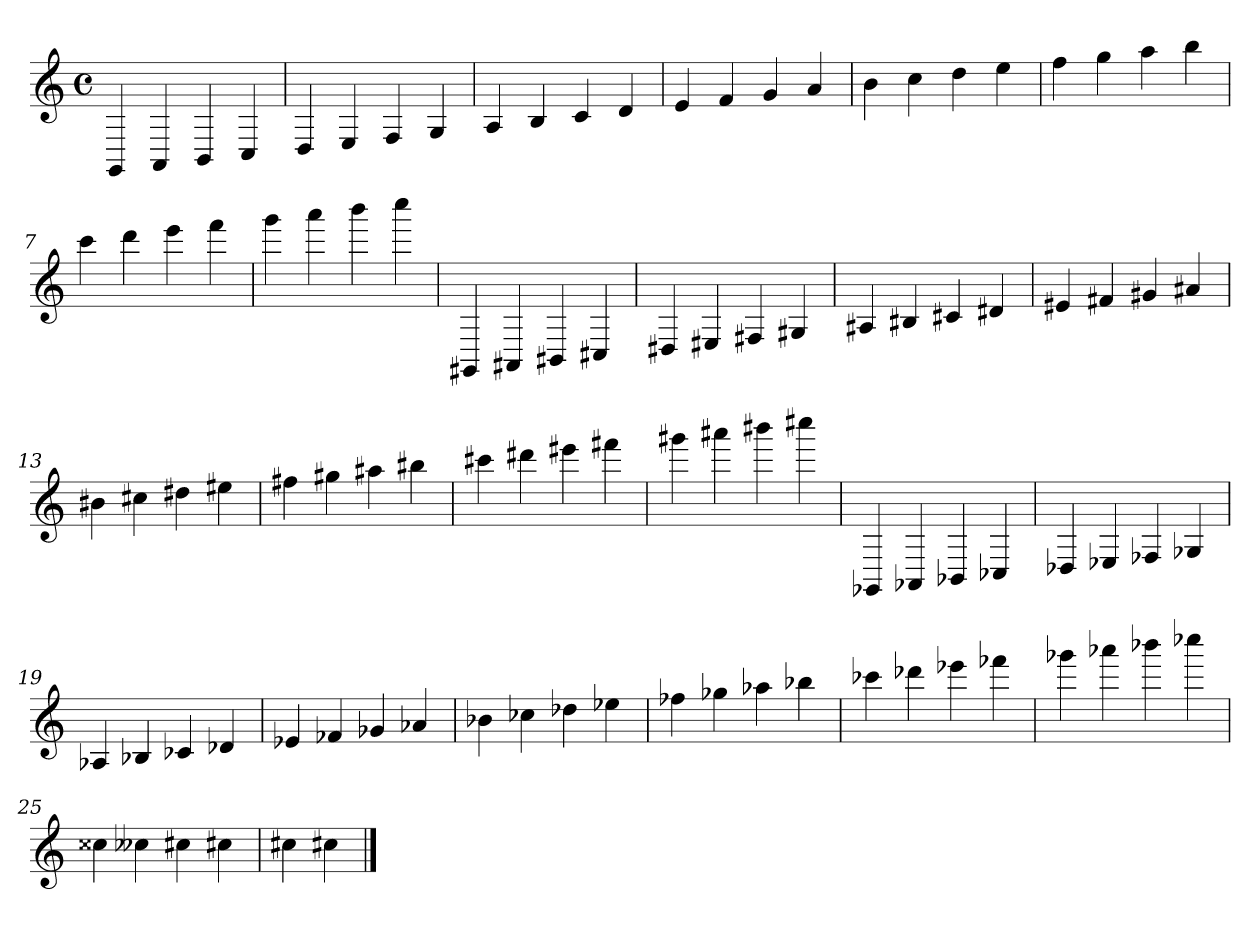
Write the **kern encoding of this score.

**kern
*part1
*staff1
*clefG2
*k[]
*C:
*M4/4
*met(c)
=1
4GG
4AA
4BB
4C
=2
4D
4E
4F
4G
=3
4A
4B
4c
4d
=4
4e
4f
4g
4a
=5
4b
4cc
4dd
4ee
=6
4ff
4gg
4aa
4bb
=7
4ccc
4ddd
4eee
4fff
=8
4ggg
4aaa
4bbb
4cccc
=9
4GG#X
4AA#X
4BB#X
4C#X
=10
4D#X
4E#X
4F#X
4G#X
=11
4A#X
4B#X
4c#X
4d#X
=12
4e#X
4f#X
4g#X
4a#X
=13
4b#X
4cc#X
4dd#X
4ee#X
=14
4ff#X
4gg#X
4aa#X
4bb#X
=15
4ccc#X
4ddd#X
4eee#X
4fff#X
=16
4ggg#X
4aaa#X
4bbb#X
4cccc#X
=17
4GG-X
4AA-X
4BB-X
4C-X
=18
4D-X
4E-X
4F-X
4G-X
=19
4A-X
4B-X
4c-X
4d-X
=20
4e-X
4f-X
4g-X
4a-X
=21
4b-X
4cc-X
4dd-X
4ee-X
=22
4ff-X
4gg-X
4aa-X
4bb-X
=23
4ccc-X
4ddd-X
4eee-X
4fff-X
=24
4ggg-X
4aaa-X
4bbb-X
4cccc-X
=25
4cc##X
4cc--X
4cc#X
4cc#X
=26
4cc#X
4cc#X
==
*-
